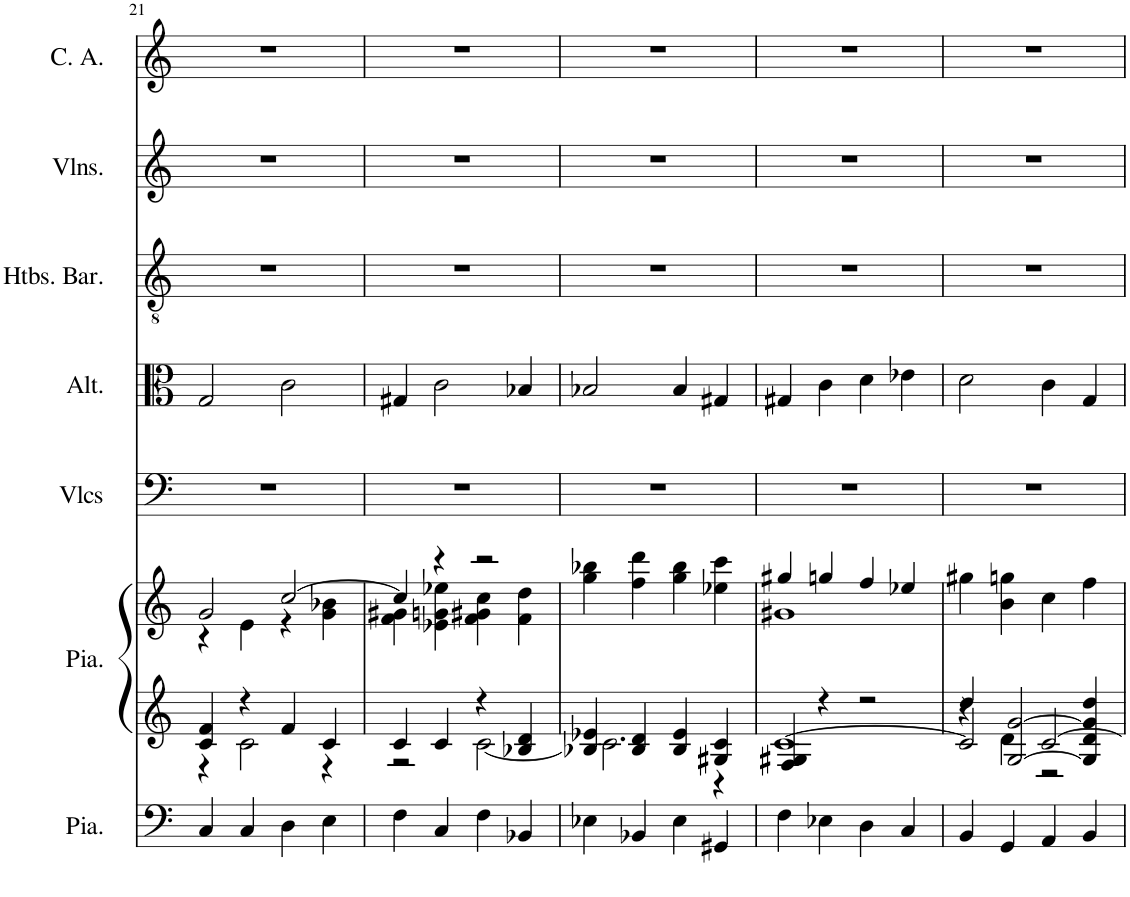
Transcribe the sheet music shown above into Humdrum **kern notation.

**kern	**kern	**kern	**kern	**kern	**kern	**kern	**kern
*part7	*part6	*part6	*part5	*part4	*part3	*part2	*part1
*staff8	*staff7	*staff6	*staff5	*staff4	*staff3	*staff2	*staff1
*I"Piano, Pedals	*I"Piano, Organ	*	*I"Violoncelles, Bass	*I"Altos, Tenor	*I"Hautbois Baryton, Alto	*I"Violons, Soprano	*I"Cor anglais, Baritone solo
*I'Pia.	*I'Pia.	*	*I'Vlcs	*I'Alt.	*I'Htbs. Bar.	*I'Vlns.	*I'C. A.
!!LO:PB:g=z
*clefF4	*clefG2	*clefG2	*clefF4	*clefC3	*clefGv2	*clefG2	*clefG2
*	*	*	*	*	*	*	*Trd4c7
*k[]	*k[]	*k[]	*k[]	*k[]	*k[]	*k[]	*k[]
*M4/4	*M4/4	*M4/4	*M4/4	*M4/4	*M4/4	*M4/4	*M4/4
=21	=21	=21	=21	=21	=21	=21	=21
*	*^	*^	*	*	*	*	*
4C/	4c/ 4f/	4r	2g/	4r	1r	2G/	1r	1r	1r
4C/	4r	2c\	.	4e\	.	.	.	.	.
4D\	4f/	.	[2cc/	4r	.	2c\	.	.	.
4E\	4c/	4r	.	4g\ 4b-X\	.	.	.	.	.
=22	=22	=22	=22	=22	=22	=22	=22	=22	=22
4F\	4c/	2r	4cc/]	4f\ 4g#X\	1r	4G#X/	1r	1r	1r
4C/	4c/	.	4r	4e-X\ 4gn\ 4ee-X\	.	2c\	.	.	.
4F\	4r	[2c\	2r	4f\ 4g#X\ 4cc\	.	.	.	.	.
4BB-X/	4B-X/ 4d/	.	.	4f\ 4dd\	.	4B-X/	.	.	.
*	*	*	*v	*v	*	*	*	*	*
=23	=23	=23	=23	=23	=23	=23	=23	=23
4E-X\	4B-X/ 4e-X/	2.c\]	4gg\ 4bb-X\	1r	2B-X/	1r	1r	1r
4BB-X/	4B-/ 4d/	.	4ff\ 4ddd\	.	.	.	.	.
4E-\	4B-/ 4e-/	.	4gg\ 4bb-\	.	4B-/	.	.	.
4GG#X/	4G#X/ 4c/	4r	4ee-X\ 4ccc\	.	4G#X/	.	.	.
=24	=24	=24	=24	=24	=24	=24	=24	=24
*	*	*	*^	*	*	*	*	*
4F\	4F/ 4G#X/	[1c	4gg#X/	1g#X	1r	4G#X/	1r	1r	1r
4E-X\	4r	.	4ggn/	.	.	4c\	.	.	.
4D\	2r	.	4ff/	.	.	4d\	.	.	.
4C/	.	.	4ee-X/	.	.	4e-X\	.	.	.
*	*	*	*v	*v	*	*	*	*	*
=25	=25	=25	=25	=25	=25	=25	=25	=25
*	*	*^	*	*	*	*	*	*
4BB/	4dd/	4r	2c/]	4gg#X\	1r	2d\	1r	1r	1r
4GG/	[2G/ [2g/	4d\	.	4b\ 4ggn\	.	.	.	.	.
4AA/	.	2r	[2c/	4cc\	.	4c\	.	.	.
4BB/	4G/] 4d/ 4g/] 4dd/	.	.	4ff\	.	4G/	.	.	.
*	*v	*v	*v	*	*	*	*	*	*
=	=	=	=	=	=	=	=
*-	*-	*-	*-	*-	*-	*-	*-
